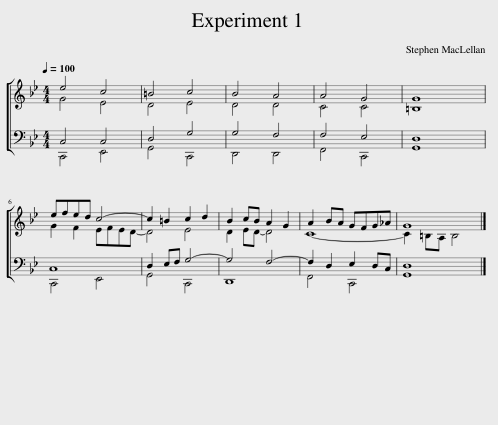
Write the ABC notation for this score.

X:1
%%score [ ( 1 2 ) ( 3 4 ) ]
L:1/8
Q:1/4=100
M:4/4
I:linebreak $
K:Bb
V:1 treble
V:2 treble
V:3 bass
V:4 bass
V:1
 e4 c4 | =B4 c4 | B4 A4 | A4 G4 | G8 |$ %5
 efed c4- | c2 =B2 c2 d2 | B2 cB A2 G2 | A2 BA GFG_A | G8 |] %10
V:2
 G4 E4 | D4 E4 | D4 D4 | C4 C4 | =B,8 |$ %5
 G2 F2 EFED- | D4 E4 | D2 ED- D4 | C8- | C2 =B,A, B,4 |] %10
V:3
 C,4 C,4 | D,4 G,4 | G,4 F,4 | F,4 E,4 | D,8 |$ %5
 C,8 | D,2 E,F, G,4- | G,4 F,4- | F,2 D,2 E,2 D,C, | D,8 |] %10
V:4
 C,,4 E,,4 | G,,4 C,,4 | D,,4 D,,4 | F,,4 C,,4 | G,,8 |$ %5
 C,,4 E,,4 | G,,4 C,,4 | D,,8 | F,,4 C,,4 | G,,8 |] %10
